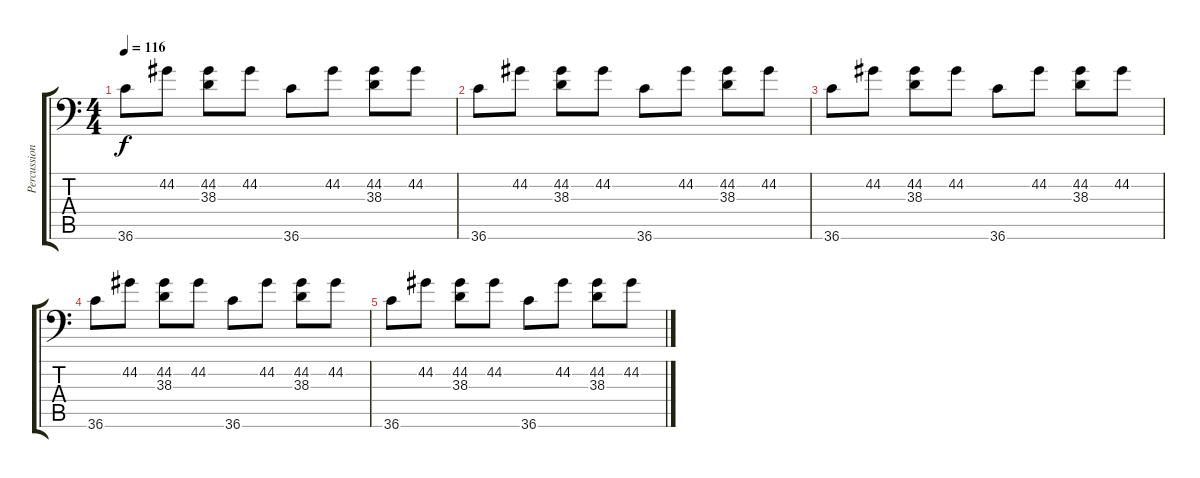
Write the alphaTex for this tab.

\track ("Percussion" "Percussion") {instrument acousticgrandpiano}
\staff {score tabs}
\tuning (C-1 C-1 C-1 C-1 C-1 C-1) {hide}
\ts (4 4)
\tempo 116
\clef f4
\ks c
36.6.8{dy f} 44.2.8 (44.2 38.3).8 44.2.8 36.6.8 44.2.8 (44.2 38.3).8 44.2.8 |
36.6.8 44.2.8 (44.2 38.3).8 44.2.8 36.6.8 44.2.8 (44.2 38.3).8 44.2.8 |
36.6.8 44.2.8 (44.2 38.3).8 44.2.8 36.6.8 44.2.8 (44.2 38.3).8 44.2.8 |
36.6.8 44.2.8 (44.2 38.3).8 44.2.8 36.6.8 44.2.8 (44.2 38.3).8 44.2.8 |
36.6.8 44.2.8 (44.2 38.3).8 44.2.8 36.6.8 44.2.8 (44.2 38.3).8 44.2.8
